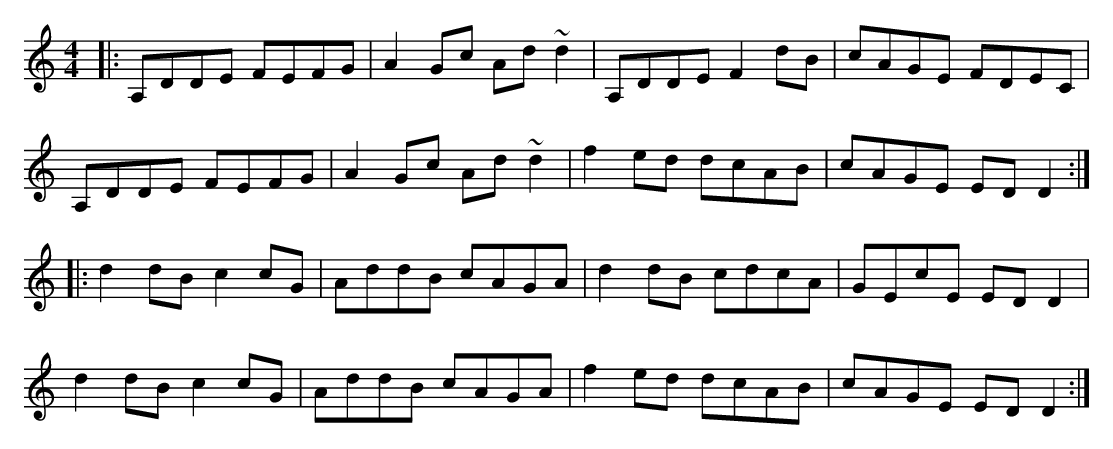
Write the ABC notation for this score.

X:1
M:4/4
K:Ddor
|:A,DDE FEFG|A2Gc Ad~d2|A,DDE F2dB|cAGE FDEC|
A,DDE FEFG| A2Gc Ad~d2|f2ed dcAB|cAGE EDD2:|
|:d2dB c2cG|AddB cAGA| d2dB cdcA|GEcE EDD2|
d2dB c2cG|AddB cAGA|f2ed dcAB|cAGE EDD2:|
